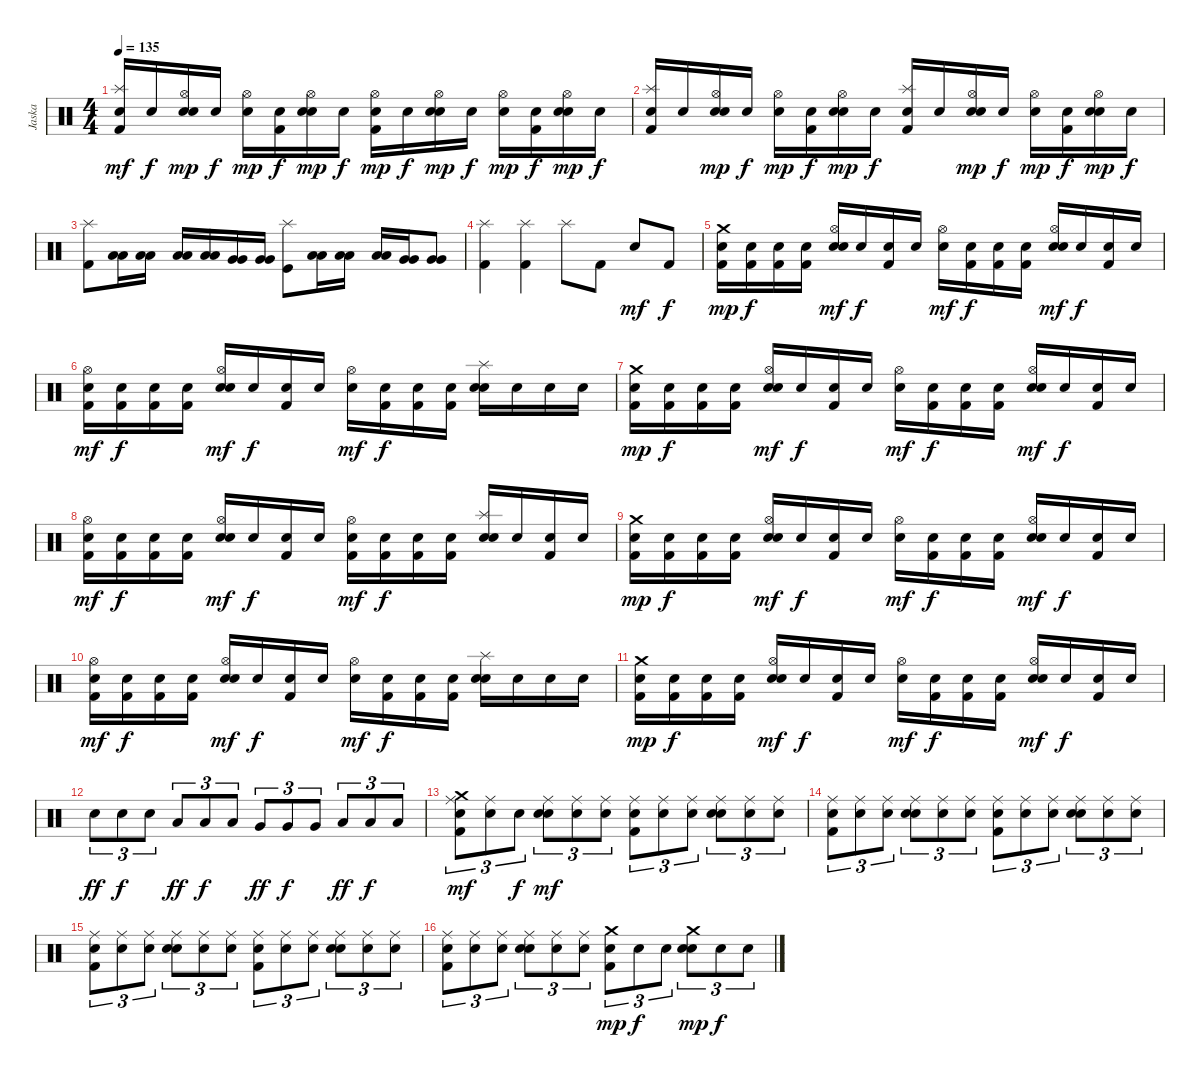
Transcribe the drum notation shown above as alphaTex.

\track ("Jaska" "Jaska") {instrument percussion}
\staff {score}
\articulation defaults
\ts (4 4)
\tempo 135
\clef neutral
\ks c
("Snare (hit)"{x} "Splash (hit)" "Kick (hit) 2").16{dy mf} "Snare (hit)"{x}.16{dy f} ("Snare (hit)"{x} "Hi-Hat (open)" "Electric Snare (hit)").16{dy mp} "Snare (hit)"{x}.16{dy f} ("Snare (hit)"{x} "Hi-Hat (open)").16{dy mp} ("Snare (hit)"{x} "Kick (hit) 2").16{dy f} ("Snare (hit)"{x} "Hi-Hat (open)" "Electric Snare (hit)").16{dy mp} "Snare (hit)"{x}.16{dy f} ("Snare (hit)"{x} "Hi-Hat (open)" "Kick (hit) 2").16{dy mp} "Snare (hit)"{x}.16{dy f} ("Snare (hit)"{x} "Hi-Hat (open)" "Electric Snare (hit)").16{dy mp} "Snare (hit)"{x}.16{dy f} ("Snare (hit)"{x} "Hi-Hat (open)").16{dy mp} ("Snare (hit)"{x} "Kick (hit) 2").16{dy f} ("Snare (hit)"{x} "Hi-Hat (open)" "Electric Snare (hit)").16{dy mp} "Snare (hit)"{x}.16{dy f} |
("Snare (hit)"{x} "Splash (hit)" "Kick (hit) 2").16 "Snare (hit)"{x}.16 ("Snare (hit)"{x} "Hi-Hat (open)" "Electric Snare (hit)").16{dy mp} "Snare (hit)"{x}.16{dy f} ("Snare (hit)"{x} "Hi-Hat (open)").16{dy mp} ("Snare (hit)"{x} "Kick (hit) 2").16{dy f} ("Snare (hit)"{x} "Hi-Hat (open)" "Electric Snare (hit)").16{dy mp} "Snare (hit)"{x}.16{dy f} ("Snare (hit)"{x} "Splash (hit)" "Kick (hit) 2").16 "Snare (hit)"{x}.16 ("Snare (hit)"{x} "Hi-Hat (open)" "Electric Snare (hit)").16{dy mp} "Snare (hit)"{x}.16{dy f} ("Snare (hit)"{x} "Hi-Hat (open)").16{dy mp} ("Snare (hit)"{x} "Kick (hit) 2").16{dy f} ("Snare (hit)"{x} "Hi-Hat (open)" "Electric Snare (hit)").16{dy mp} "Snare (hit)"{x}.16{dy f} |
("Splash (hit)" "Kick (hit) 2").8 ("Low Tom (hit)" "Low Tom (hit)").16 ("Low Tom (hit)" "Low Tom (hit)").16 ("Low Tom (hit)" "Low Tom (hit)").16 ("Low Tom (hit)" "Low Tom (hit)").16 ("Very Low Tom (hit)" "Very Low Tom (hit)").16 ("Very Low Tom (hit)" "Very Low Tom (hit)").16 ("Splash (hit)" "Kick (hit)").8 ("Low Tom (hit)" "Low Tom (hit)").16 ("Low Tom (hit)" "Low Tom (hit)").16 ("Low Tom (hit)" "Low Tom (hit)").16 ("Very Low Tom (hit)" "Very Low Tom (hit)").16 ("Very Low Tom (hit)" "Very Low Tom (hit)").8 |
("Splash (hit)" "Kick (hit) 2").4 ("Splash (hit)" "Kick (hit) 2").4 "Splash (hit)".8 "Kick (hit) 2".8 "Electric Snare (hit)".8{dy mf} "Kick (hit) 2".8{dy f} |
("Snare (hit)"{x} "Crash medium (hit)" "Kick (hit) 2").16{dy mp} ("Snare (hit)"{x} "Kick (hit) 2").16{dy f} ("Snare (hit)"{x} "Kick (hit) 2").16 ("Snare (hit)"{x} "Kick (hit) 2").16 ("Snare (hit)"{x} "Hi-Hat (open)" "Electric Snare (hit)").16{dy mf} "Snare (hit)"{x}.16{dy f} ("Snare (hit)"{x} "Kick (hit) 2").16 "Snare (hit)"{x}.16 ("Snare (hit)"{x} "Hi-Hat (open)").16{dy mf} ("Snare (hit)"{x} "Kick (hit) 2").16{dy f} ("Snare (hit)"{x} "Kick (hit) 2").16 ("Snare (hit)"{x} "Kick (hit) 2").16 ("Snare (hit)"{x} "Hi-Hat (open)" "Electric Snare (hit)").16{dy mf} "Snare (hit)"{x}.16{dy f} ("Snare (hit)"{x} "Kick (hit) 2").16 "Snare (hit)"{x}.16 |
("Snare (hit)"{x} "Hi-Hat (open)" "Kick (hit) 2").16{dy mf} ("Snare (hit)"{x} "Kick (hit) 2").16{dy f} ("Snare (hit)"{x} "Kick (hit) 2").16 ("Snare (hit)"{x} "Kick (hit) 2").16 ("Snare (hit)"{x} "Hi-Hat (open)" "Electric Snare (hit)").16{dy mf} "Snare (hit)"{x}.16{dy f} ("Snare (hit)"{x} "Kick (hit) 2").16 "Snare (hit)"{x}.16 ("Snare (hit)"{x} "Hi-Hat (open)").16{dy mf} ("Snare (hit)"{x} "Kick (hit) 2").16{dy f} ("Snare (hit)"{x} "Kick (hit) 2").16 ("Snare (hit)"{x} "Kick (hit) 2").16 ("Snare (hit)"{x} "Splash (hit)" "Electric Snare (hit)").16 "Snare (hit)"{x}.16 "Snare (hit)"{x}.16 "Snare (hit)"{x}.16 |
("Snare (hit)"{x} "Crash medium (hit)" "Kick (hit) 2").16{dy mp} ("Snare (hit)"{x} "Kick (hit) 2").16{dy f} ("Snare (hit)"{x} "Kick (hit) 2").16 ("Snare (hit)"{x} "Kick (hit) 2").16 ("Snare (hit)"{x} "Hi-Hat (open)" "Electric Snare (hit)").16{dy mf} "Snare (hit)"{x}.16{dy f} ("Snare (hit)"{x} "Kick (hit) 2").16 "Snare (hit)"{x}.16 ("Snare (hit)"{x} "Hi-Hat (open)").16{dy mf} ("Snare (hit)"{x} "Kick (hit) 2").16{dy f} ("Snare (hit)"{x} "Kick (hit) 2").16 ("Snare (hit)"{x} "Kick (hit) 2").16 ("Snare (hit)"{x} "Hi-Hat (open)" "Electric Snare (hit)").16{dy mf} "Snare (hit)"{x}.16{dy f} ("Snare (hit)"{x} "Kick (hit) 2").16 "Snare (hit)"{x}.16 |
("Snare (hit)"{x} "Hi-Hat (open)" "Kick (hit) 2").16{dy mf} ("Snare (hit)"{x} "Kick (hit) 2").16{dy f} ("Snare (hit)"{x} "Kick (hit) 2").16 ("Snare (hit)"{x} "Kick (hit) 2").16 ("Snare (hit)"{x} "Hi-Hat (open)" "Electric Snare (hit)").16{dy mf} "Snare (hit)"{x}.16{dy f} ("Snare (hit)"{x} "Kick (hit) 2").16 "Snare (hit)"{x}.16 ("Snare (hit)"{x} "Hi-Hat (open)" "Kick (hit) 2").16{dy mf} ("Snare (hit)"{x} "Kick (hit) 2").16{dy f} ("Snare (hit)"{x} "Kick (hit) 2").16 ("Snare (hit)"{x} "Kick (hit) 2").16 ("Snare (hit)"{x} "Splash (hit)" "Electric Snare (hit)").16 "Snare (hit)"{x}.16 ("Snare (hit)"{x} "Kick (hit) 2").16 "Snare (hit)"{x}.16 |
("Snare (hit)"{x} "Crash medium (hit)" "Kick (hit) 2").16{dy mp} ("Snare (hit)"{x} "Kick (hit) 2").16{dy f} ("Snare (hit)"{x} "Kick (hit) 2").16 ("Snare (hit)"{x} "Kick (hit) 2").16 ("Snare (hit)"{x} "Hi-Hat (open)" "Electric Snare (hit)").16{dy mf} "Snare (hit)"{x}.16{dy f} ("Snare (hit)"{x} "Kick (hit) 2").16 "Snare (hit)"{x}.16 ("Snare (hit)"{x} "Hi-Hat (open)").16{dy mf} ("Snare (hit)"{x} "Kick (hit) 2").16{dy f} ("Snare (hit)"{x} "Kick (hit) 2").16 ("Snare (hit)"{x} "Kick (hit) 2").16 ("Snare (hit)"{x} "Hi-Hat (open)" "Electric Snare (hit)").16{dy mf} "Snare (hit)"{x}.16{dy f} ("Snare (hit)"{x} "Kick (hit) 2").16 "Snare (hit)"{x}.16 |
("Snare (hit)"{x} "Hi-Hat (open)" "Kick (hit) 2").16{dy mf} ("Snare (hit)"{x} "Kick (hit) 2").16{dy f} ("Snare (hit)"{x} "Kick (hit) 2").16 ("Snare (hit)"{x} "Kick (hit) 2").16 ("Snare (hit)"{x} "Hi-Hat (open)" "Electric Snare (hit)").16{dy mf} "Snare (hit)"{x}.16{dy f} ("Snare (hit)"{x} "Kick (hit) 2").16 "Snare (hit)"{x}.16 ("Snare (hit)"{x} "Hi-Hat (open)").16{dy mf} ("Snare (hit)"{x} "Kick (hit) 2").16{dy f} ("Snare (hit)"{x} "Kick (hit) 2").16 ("Snare (hit)"{x} "Kick (hit) 2").16 ("Snare (hit)"{x} "Splash (hit)" "Electric Snare (hit)").16 "Snare (hit)"{x}.16 "Snare (hit)"{x}.16 "Snare (hit)"{x}.16 |
("Snare (hit)"{x} "Crash medium (hit)" "Kick (hit) 2").16{dy mp} ("Snare (hit)"{x} "Kick (hit) 2").16{dy f} ("Snare (hit)"{x} "Kick (hit) 2").16 ("Snare (hit)"{x} "Kick (hit) 2").16 ("Snare (hit)"{x} "Hi-Hat (open)" "Electric Snare (hit)").16{dy mf} "Snare (hit)"{x}.16{dy f} ("Snare (hit)"{x} "Kick (hit) 2").16 "Snare (hit)"{x}.16 ("Snare (hit)"{x} "Hi-Hat (open)").16{dy mf} ("Snare (hit)"{x} "Kick (hit) 2").16{dy f} ("Snare (hit)"{x} "Kick (hit) 2").16 ("Snare (hit)"{x} "Kick (hit) 2").16 ("Snare (hit)"{x} "Hi-Hat (open)" "Electric Snare (hit)").16{dy mf} "Snare (hit)"{x}.16{dy f} ("Snare (hit)"{x} "Kick (hit) 2").16 "Snare (hit)"{x}.16 |
"Electric Snare (hit)".8{tu (3 2) dy ff} "Electric Snare (hit)".8{tu (3 2) dy f} "Electric Snare (hit)".8{tu (3 2)} "Low Tom (hit)".8{tu (3 2) dy ff} "Low Tom (hit)".8{tu (3 2) dy f} "Low Tom (hit)".8{tu (3 2)} "Very Low Tom (hit)".8{tu (3 2) dy ff} "Very Low Tom (hit)".8{tu (3 2) dy f} "Very Low Tom (hit)".8{tu (3 2)} "Low Floor Tom (hit)".8{tu (3 2) dy ff} "Low Floor Tom (hit)".8{tu (3 2) dy f} "Low Floor Tom (hit)".8{tu (3 2)} |
("Snare (hit)"{x} "Crash medium (hit)" "Ride (middle)" "Kick (hit) 2").8{tu (3 2) dy mf} ("Snare (hit)"{x} "Ride (middle)").8{tu (3 2)} "Snare (hit)"{x}.8{tu (3 2) dy f} ("Snare (hit)"{x} "Ride (middle)" "Electric Snare (hit)").8{tu (3 2) dy mf} ("Snare (hit)"{x} "Ride (middle)").8{tu (3 2)} ("Snare (hit)"{x} "Ride (middle)").8{tu (3 2)} ("Snare (hit)"{x} "Ride (middle)" "Kick (hit) 2").8{tu (3 2)} ("Snare (hit)"{x} "Ride (middle)").8{tu (3 2)} ("Snare (hit)"{x} "Ride (middle)").8{tu (3 2)} ("Snare (hit)"{x} "Ride (middle)" "Electric Snare (hit)").8{tu (3 2)} ("Snare (hit)"{x} "Ride (middle)").8{tu (3 2)} ("Snare (hit)"{x} "Ride (middle)").8{tu (3 2)} |
("Snare (hit)"{x} "Ride (middle)" "Kick (hit) 2").8{tu (3 2)} ("Snare (hit)"{x} "Ride (middle)").8{tu (3 2)} ("Snare (hit)"{x} "Ride (middle)").8{tu (3 2)} ("Snare (hit)"{x} "Ride (middle)" "Electric Snare (hit)").8{tu (3 2)} ("Snare (hit)"{x} "Ride (middle)").8{tu (3 2)} ("Snare (hit)"{x} "Ride (middle)").8{tu (3 2)} ("Snare (hit)"{x} "Ride (middle)" "Kick (hit) 2").8{tu (3 2)} ("Snare (hit)"{x} "Ride (middle)").8{tu (3 2)} ("Snare (hit)"{x} "Ride (middle)").8{tu (3 2)} ("Snare (hit)"{x} "Ride (middle)" "Electric Snare (hit)").8{tu (3 2)} ("Snare (hit)"{x} "Ride (middle)").8{tu (3 2)} ("Snare (hit)"{x} "Ride (middle)").8{tu (3 2)} |
("Snare (hit)"{x} "Ride (middle)" "Kick (hit) 2").8{tu (3 2)} ("Snare (hit)"{x} "Ride (middle)").8{tu (3 2)} ("Snare (hit)"{x} "Ride (middle)").8{tu (3 2)} ("Snare (hit)"{x} "Ride (middle)" "Electric Snare (hit)").8{tu (3 2)} ("Snare (hit)"{x} "Ride (middle)").8{tu (3 2)} ("Snare (hit)"{x} "Ride (middle)").8{tu (3 2)} ("Snare (hit)"{x} "Ride (middle)" "Kick (hit) 2").8{tu (3 2)} ("Snare (hit)"{x} "Ride (middle)").8{tu (3 2)} ("Snare (hit)"{x} "Ride (middle)").8{tu (3 2)} ("Snare (hit)"{x} "Ride (middle)" "Electric Snare (hit)").8{tu (3 2)} ("Snare (hit)"{x} "Ride (middle)").8{tu (3 2)} ("Snare (hit)"{x} "Ride (middle)").8{tu (3 2)} |
("Snare (hit)"{x} "Ride (middle)" "Kick (hit) 2").8{tu (3 2)} ("Snare (hit)"{x} "Ride (middle)").8{tu (3 2)} ("Snare (hit)"{x} "Ride (middle)").8{tu (3 2)} ("Snare (hit)"{x} "Ride (middle)" "Electric Snare (hit)").8{tu (3 2)} ("Snare (hit)"{x} "Ride (middle)").8{tu (3 2)} ("Snare (hit)"{x} "Ride (middle)").8{tu (3 2)} ("Snare (hit)"{x} "Crash medium (hit)" "Kick (hit) 2").8{tu (3 2) dy mp} "Snare (hit)"{x}.8{tu (3 2) dy f} "Snare (hit)"{x}.8{tu (3 2)} ("Snare (hit)"{x} "Crash medium (hit)" "Electric Snare (hit)").8{tu (3 2) dy mp} "Snare (hit)"{x}.8{tu (3 2) dy f} "Snare (hit)"{x}.8{tu (3 2)}
